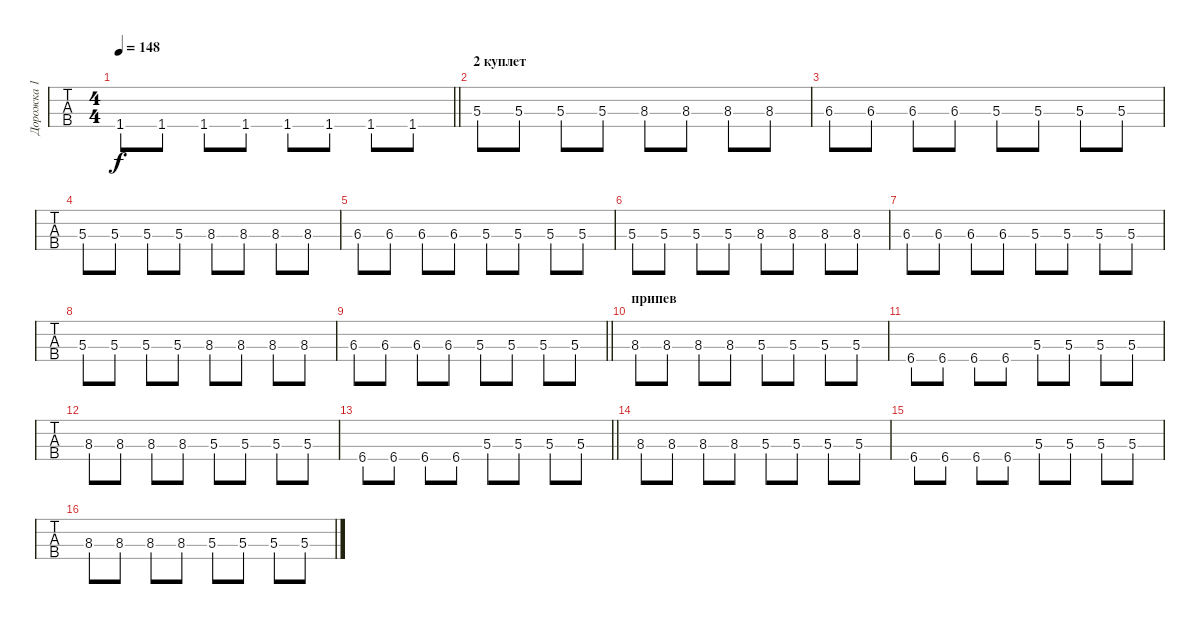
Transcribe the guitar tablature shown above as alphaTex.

\track ("Дорожка 1" "Дорожка 1") {instrument acousticguitarsteel}
\staff {tabs}
\tuning (G2 D2 A1 E1) {hide}
\ts (4 4)
\tempo 148
\clef f4
\barLineRight lightlight
\ks c
1.4.8{dy f} 1.4.8 1.4.8 1.4.8 1.4.8 1.4.8 1.4.8 1.4.8 |
\section ("" "2 куплет")
5.3.8 5.3.8 5.3.8 5.3.8 8.3.8 8.3.8 8.3.8 8.3.8 |
6.3.8 6.3.8 6.3.8 6.3.8 5.3.8 5.3.8 5.3.8 5.3.8 |
5.3.8 5.3.8 5.3.8 5.3.8 8.3.8 8.3.8 8.3.8 8.3.8 |
6.3.8 6.3.8 6.3.8 6.3.8 5.3.8 5.3.8 5.3.8 5.3.8 |
5.3.8 5.3.8 5.3.8 5.3.8 8.3.8 8.3.8 8.3.8 8.3.8 |
6.3.8 6.3.8 6.3.8 6.3.8 5.3.8 5.3.8 5.3.8 5.3.8 |
5.3.8 5.3.8 5.3.8 5.3.8 8.3.8 8.3.8 8.3.8 8.3.8 |
\barLineRight lightlight
6.3.8 6.3.8 6.3.8 6.3.8 5.3.8 5.3.8 5.3.8 5.3.8 |
\section ("" "припев")
8.3.8 8.3.8 8.3.8 8.3.8 5.3.8 5.3.8 5.3.8 5.3.8 |
6.4.8 6.4.8 6.4.8 6.4.8 5.3.8 5.3.8 5.3.8 5.3.8 |
8.3.8 8.3.8 8.3.8 8.3.8 5.3.8 5.3.8 5.3.8 5.3.8 |
\barLineRight lightlight
6.4.8 6.4.8 6.4.8 6.4.8 5.3.8 5.3.8 5.3.8 5.3.8 |
8.3.8 8.3.8 8.3.8 8.3.8 5.3.8 5.3.8 5.3.8 5.3.8 |
6.4.8 6.4.8 6.4.8 6.4.8 5.3.8 5.3.8 5.3.8 5.3.8 |
8.3.8 8.3.8 8.3.8 8.3.8 5.3.8 5.3.8 5.3.8 5.3.8
